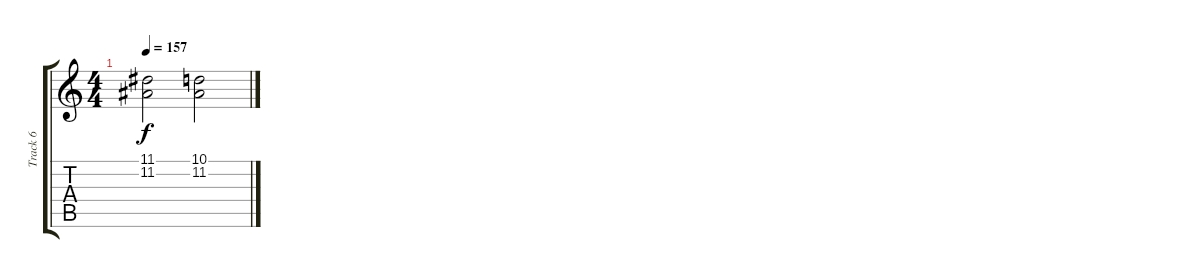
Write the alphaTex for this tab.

\track ("Track 6" "Track 6") {instrument synthstrings1}
\staff {score tabs}
\tuning (E4 B3 G3 D3 A2 E2) {hide}
\ts (4 4)
\tempo 157
\clef g2
\ks c
(11.1 11.2).2{dy f} (10.1 11.2).2
